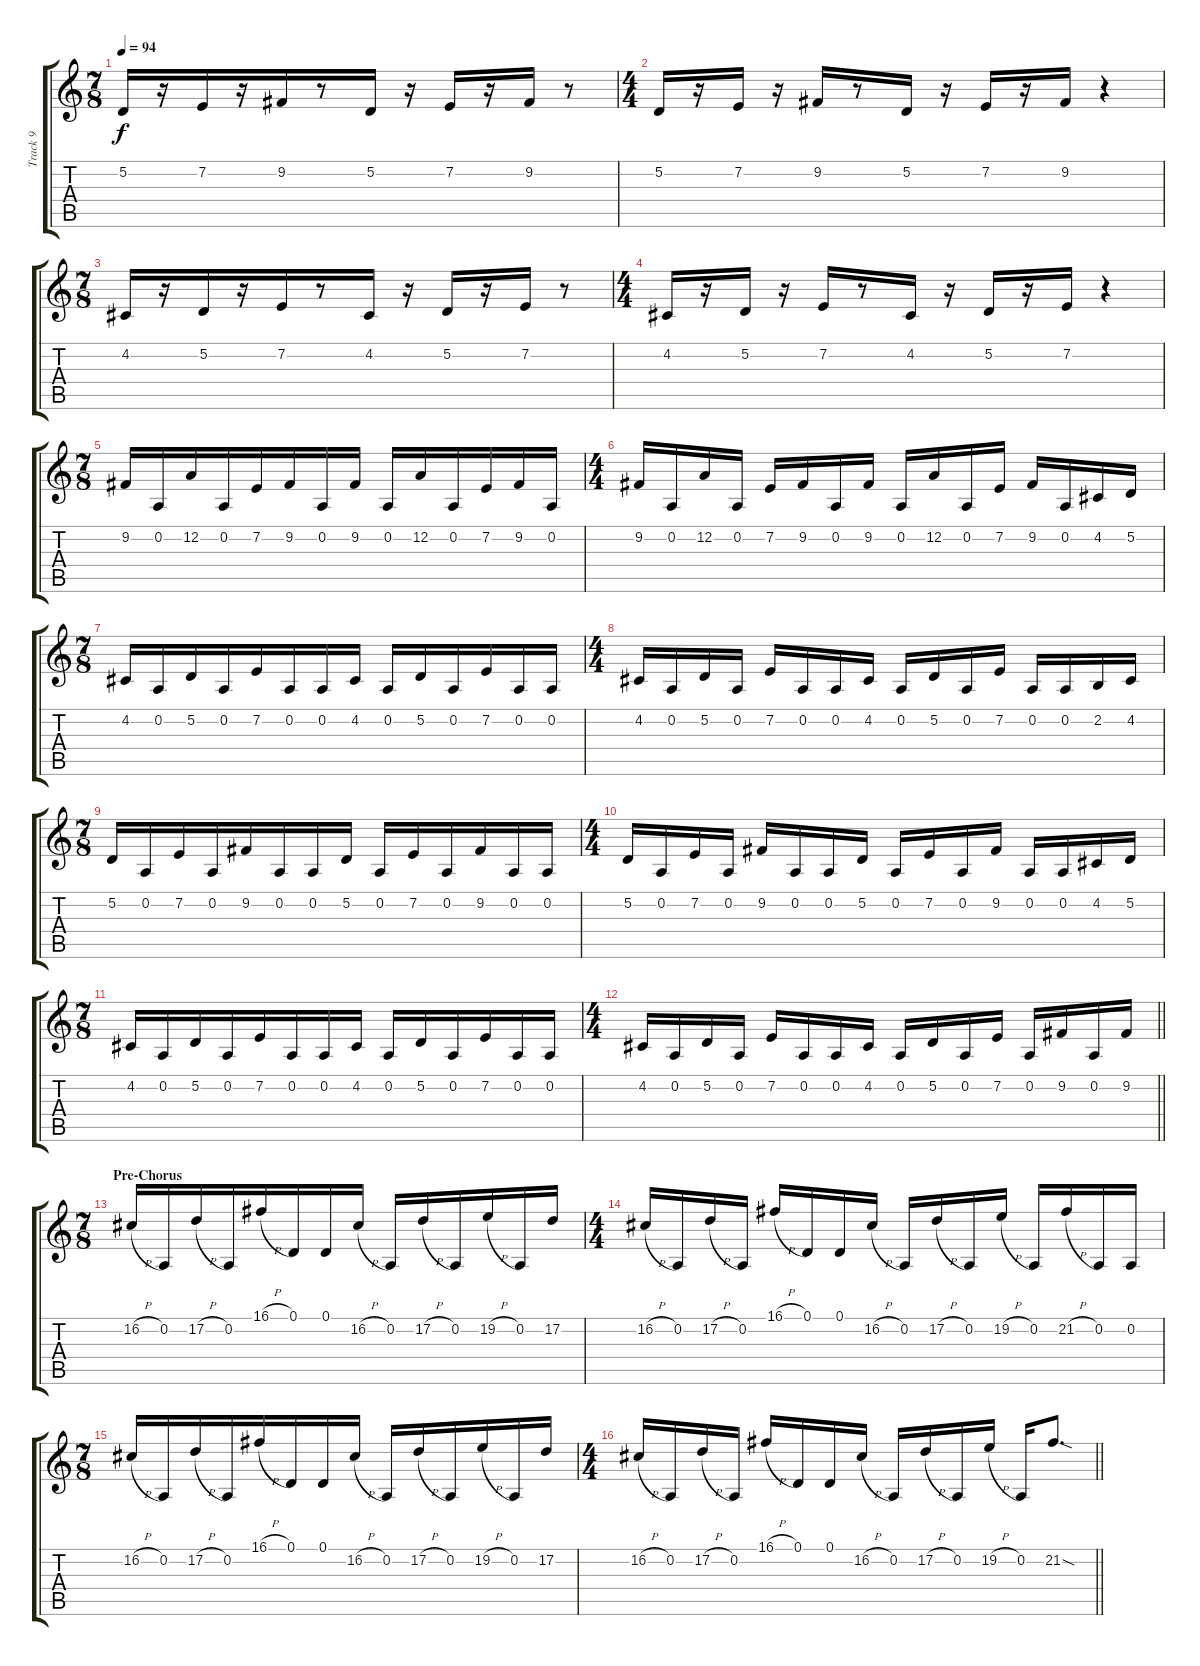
\track ("Track 9" "Track 9") {instrument pad3polysynth}
\staff {score tabs}
\tuning (D4 A3 F3 C3 G2 D2) {hide}
\ts (7 8)
\tempo 94
\clef g2
\ks c
5.2.16{dy f} r.16 7.2.16 r.16 9.2.16 r.8 5.2.16 r.16 7.2.16 r.16 9.2.16 r.8 |
\ts (4 4)
5.2.16 r.16 7.2.16 r.16 9.2.16 r.8 5.2.16 r.16 7.2.16 r.16 9.2.16 r.4 |
\ts (7 8)
4.2.16 r.16 5.2.16 r.16 7.2.16 r.8 4.2.16 r.16 5.2.16 r.16 7.2.16 r.8 |
\ts (4 4)
4.2.16 r.16 5.2.16 r.16 7.2.16 r.8 4.2.16 r.16 5.2.16 r.16 7.2.16 r.4 |
\ts (7 8)
9.2.16 0.2.16 12.2.16 0.2.16 7.2.16 9.2.16 0.2.16 9.2.16 0.2.16 12.2.16 0.2.16 7.2.16 9.2.16 0.2.16 |
\ts (4 4)
9.2.16 0.2.16 12.2.16 0.2.16 7.2.16 9.2.16 0.2.16 9.2.16 0.2.16 12.2.16 0.2.16 7.2.16 9.2.16 0.2.16 4.2.16 5.2.16 |
\ts (7 8)
4.2.16 0.2.16 5.2.16 0.2.16 7.2.16 0.2.16 0.2.16 4.2.16 0.2.16 5.2.16 0.2.16 7.2.16 0.2.16 0.2.16 |
\ts (4 4)
4.2.16 0.2.16 5.2.16 0.2.16 7.2.16 0.2.16 0.2.16 4.2.16 0.2.16 5.2.16 0.2.16 7.2.16 0.2.16 0.2.16 2.2.16 4.2.16 |
\ts (7 8)
5.2.16 0.2.16 7.2.16 0.2.16 9.2.16 0.2.16 0.2.16 5.2.16 0.2.16 7.2.16 0.2.16 9.2.16 0.2.16 0.2.16 |
\ts (4 4)
5.2.16 0.2.16 7.2.16 0.2.16 9.2.16 0.2.16 0.2.16 5.2.16 0.2.16 7.2.16 0.2.16 9.2.16 0.2.16 0.2.16 4.2.16 5.2.16 |
\ts (7 8)
4.2.16 0.2.16 5.2.16 0.2.16 7.2.16 0.2.16 0.2.16 4.2.16 0.2.16 5.2.16 0.2.16 7.2.16 0.2.16 0.2.16 |
\ts (4 4)
\barLineRight lightlight
4.2.16 0.2.16 5.2.16 0.2.16 7.2.16 0.2.16 0.2.16 4.2.16 0.2.16 5.2.16 0.2.16 7.2.16 0.2.16 9.2.16 0.2.16 9.2.16 |
\ts (7 8)
\section ("" "Pre-Chorus")
16.2{h}.16 0.2.16 17.2{h}.16 0.2.16 16.1{h}.16 0.1.16 0.1.16 16.2{h}.16 0.2.16 17.2{h}.16 0.2.16 19.2{h}.16 0.2.16 17.2.16 |
\ts (4 4)
16.2{h}.16 0.2.16 17.2{h}.16 0.2.16 16.1{h}.16 0.1.16 0.1.16 16.2{h}.16 0.2.16 17.2{h}.16 0.2.16 19.2{h}.16 0.2.16 21.2{h}.16 0.2.16 0.2.16 |
\ts (7 8)
16.2{h}.16 0.2.16 17.2{h}.16 0.2.16 16.1{h}.16 0.1.16 0.1.16 16.2{h}.16 0.2.16 17.2{h}.16 0.2.16 19.2{h}.16 0.2.16 17.2.16 |
\ts (4 4)
\barLineRight lightlight
16.2{h}.16 0.2.16 17.2{h}.16 0.2.16 16.1{h}.16 0.1.16 0.1.16 16.2{h}.16 0.2.16 17.2{h}.16 0.2.16 19.2{h}.16 0.2.16 21.2{sod}.8{d}
